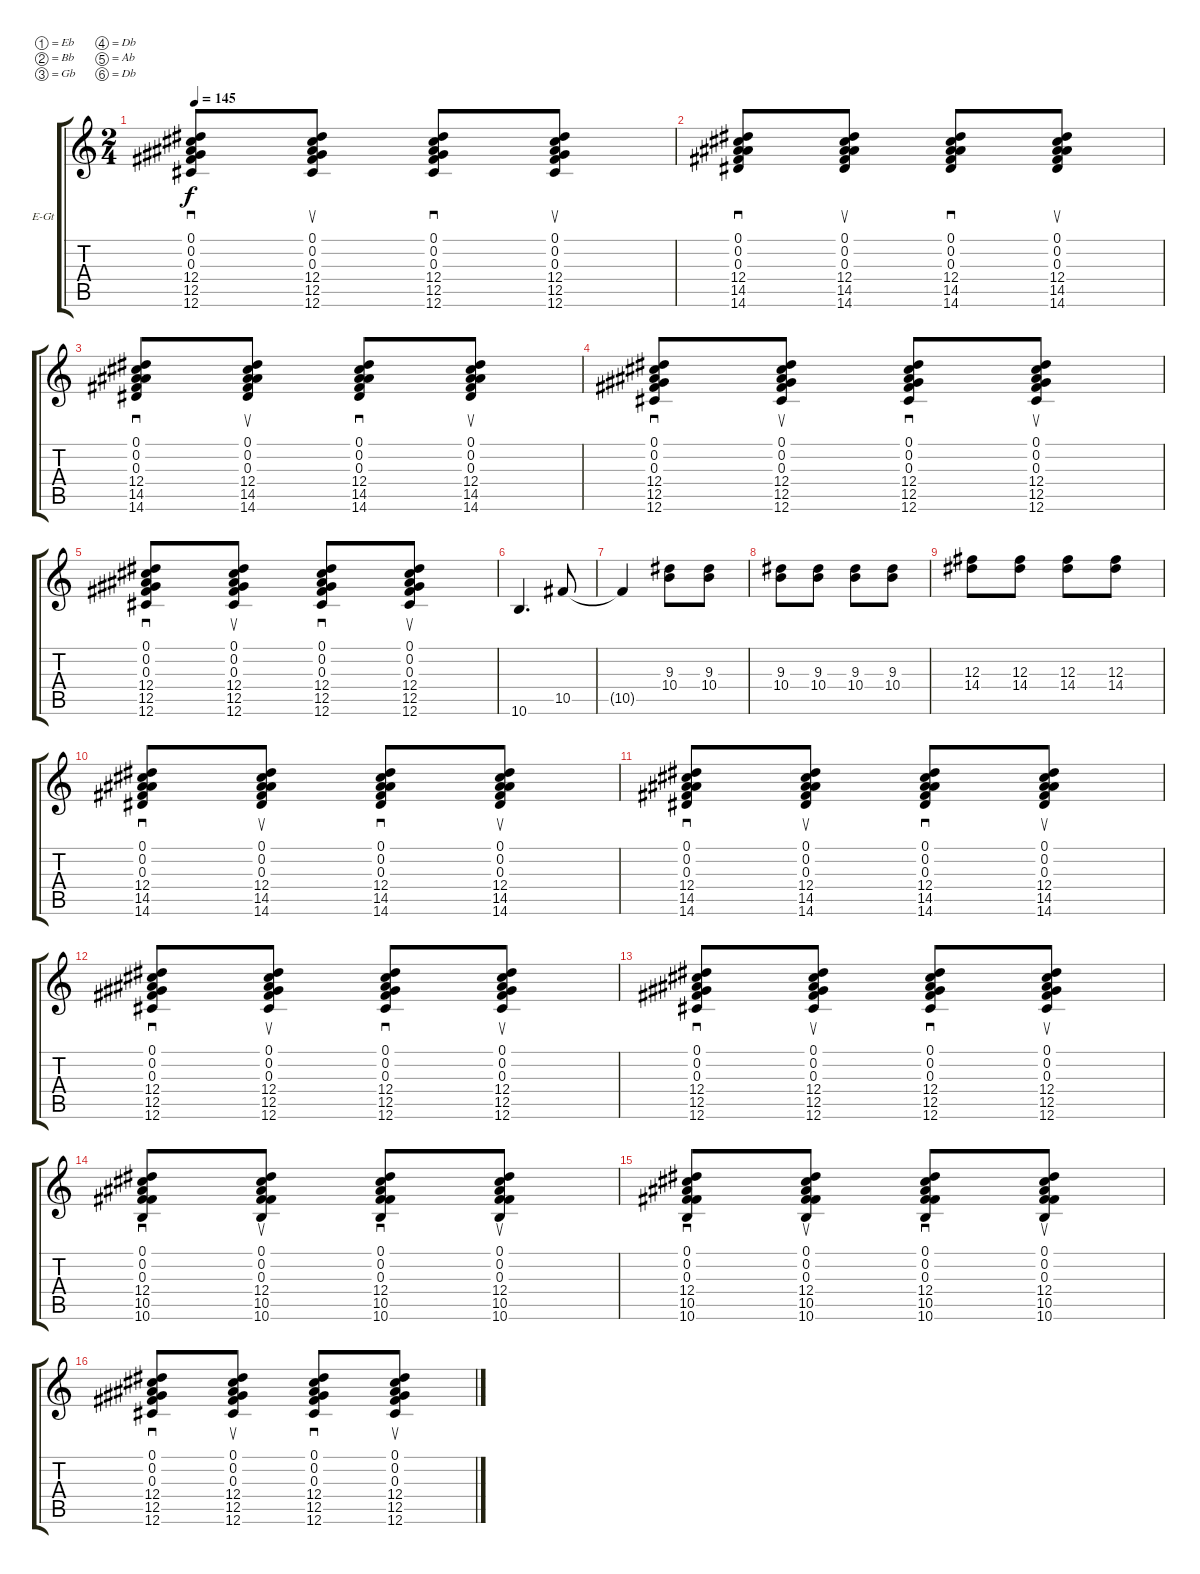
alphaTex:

\bracketExtendMode groupsimilarinstruments
\firstSystemTrackNameOrientation horizontal
\otherSystemsTrackNameOrientation horizontal
\track ("Guitar 1" "E-Gt") {instrument overdrivenguitar}
\staff {score tabs}
\tuning (Eb4 Bb3 Gb3 Db3 Ab2 Db2)
\ts (2 4)
\tempo 145
\clef g2
\ks c
(0.1 0.2 0.3 12.4 12.5 12.6).8{sd dy f} (0.1 0.2 0.3 12.4 12.5 12.6).8{su} (0.1 0.2 0.3 12.4 12.5 12.6).8{sd} (0.1 0.2 0.3 12.4 12.5 12.6).8{su} |
(0.3 12.4 14.5 14.6 0.2 0.1).8{sd} (0.3 12.4 14.5 14.6 0.1 0.2).8{su} (0.3 12.4 14.5 14.6 0.2 0.1).8{sd} (0.3 12.4 14.5 14.6 0.1 0.2).8{su} |
(0.3 12.4 14.5 14.6 0.1 0.2).8{sd} (0.3 12.4 14.5 14.6 0.2 0.1).8{su} (0.3 12.4 14.5 14.6 0.1 0.2).8{sd} (0.3 12.4 14.5 14.6 0.2 0.1).8{su} |
(0.1 0.2 0.3 12.4 12.5 12.6).8{sd} (0.1 0.2 0.3 12.4 12.5 12.6).8{su} (0.1 0.2 0.3 12.4 12.5 12.6).8{sd} (0.1 0.2 0.3 12.4 12.5 12.6).8{su} |
(0.1 0.2 0.3 12.4 12.5 12.6).8{sd} (0.1 0.2 0.3 12.4 12.5 12.6).8{su} (0.1 0.2 0.3 12.4 12.5 12.6).8{sd} (0.1 0.2 0.3 12.4 12.5 12.6).8{su} |
10.6.4{d} 10.5.8 |
10.5{t}.4 (9.3 10.4).8 (9.3 10.4).8 |
(9.3 10.4).8 (9.3 10.4).8 (9.3 10.4).8 (9.3 10.4).8 |
(12.3 14.4).8 (12.3 14.4).8 (12.3 14.4).8 (12.3 14.4).8 |
(0.3 12.4 14.5 14.6 0.2 0.1).8{sd} (0.3 12.4 14.5 14.6 0.1 0.2).8{su} (0.3 12.4 14.5 14.6 0.2 0.1).8{sd} (0.3 12.4 14.5 14.6 0.1 0.2).8{su} |
(0.3 12.4 14.5 14.6 0.1 0.2).8{sd} (0.3 12.4 14.5 14.6 0.2 0.1).8{su} (0.3 12.4 14.5 14.6 0.1 0.2).8{sd} (0.3 12.4 14.5 14.6 0.2 0.1).8{su} |
(0.1 0.2 0.3 12.4 12.5 12.6).8{sd} (0.1 0.2 0.3 12.4 12.5 12.6).8{su} (0.1 0.2 0.3 12.4 12.5 12.6).8{sd} (0.1 0.2 0.3 12.4 12.5 12.6).8{su} |
(0.1 0.2 0.3 12.4 12.5 12.6).8{sd} (0.1 0.2 0.3 12.4 12.5 12.6).8{su} (0.1 0.2 0.3 12.4 12.5 12.6).8{sd} (0.1 0.2 0.3 12.4 12.5 12.6).8{su} |
(0.3 12.4 10.5 10.6 0.1 0.2).8{sd} (0.3 12.4 10.5 10.6 0.1 0.2).8{su} (0.3 12.4 10.5 10.6 0.2 0.1).8{sd} (0.3 12.4 10.5 10.6 0.1 0.2).8{su} |
(0.3 12.4 10.5 10.6 0.1 0.2).8{sd} (0.3 12.4 10.5 10.6 0.1 0.2).8{su} (0.3 12.4 10.5 10.6 0.2 0.1).8{sd} (0.3 12.4 10.5 10.6 0.1 0.2).8{su} |
(0.1 0.2 0.3 12.4 12.5 12.6).8{sd} (0.1 0.2 0.3 12.4 12.5 12.6).8{su} (0.1 0.2 0.3 12.4 12.5 12.6).8{sd} (0.1 0.2 0.3 12.4 12.5 12.6).8{su}
